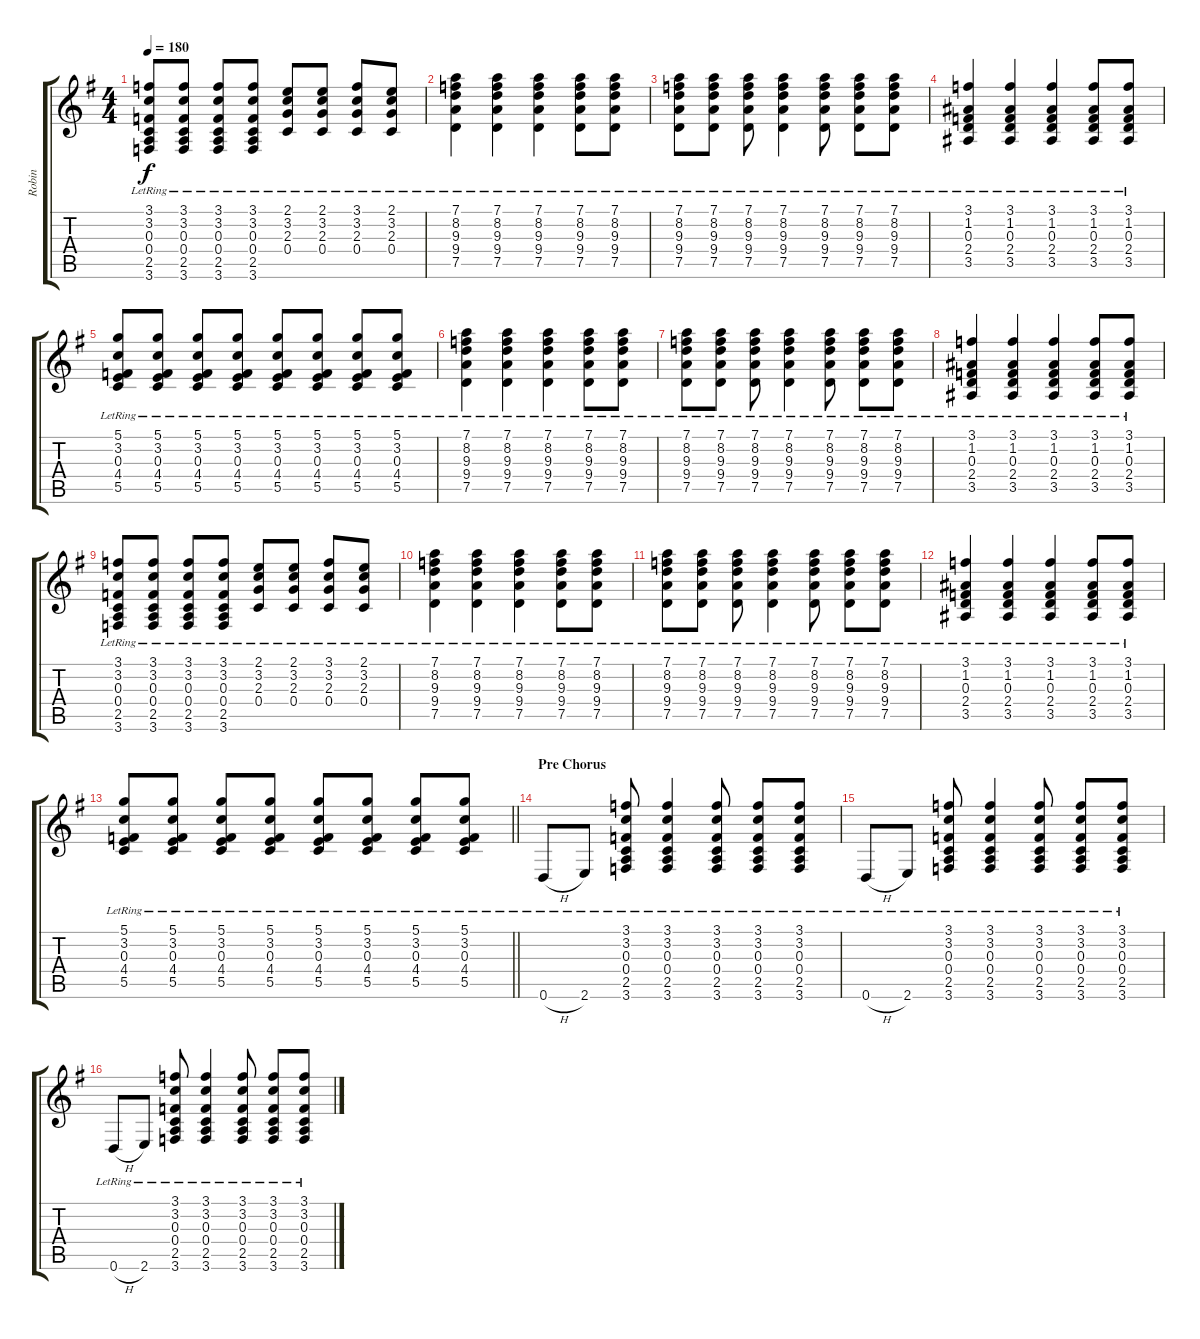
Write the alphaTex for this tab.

\track ("Robin" "Robin") {instrument acousticguitarsteel}
\staff {score tabs}
\tuning (D4 A3 F3 C3 G2 D2) {hide}
\ts (4 4)
\tempo 180
\clef g2
\ks eminor
(3.1{lr} 3.2{lr} 0.3{lr} 0.4{lr} 2.5{lr} 3.6{lr}).8{dy f} (3.1{lr} 3.2{lr} 0.3{lr} 0.4{lr} 2.5{lr} 3.6{lr}).8 (3.1{lr} 3.2{lr} 0.3{lr} 0.4{lr} 2.5{lr} 3.6{lr}).8 (3.1{lr} 3.2{lr} 0.3{lr} 0.4{lr} 2.5{lr} 3.6{lr}).8 (2.1{lr} 3.2{lr} 2.3{lr} 0.4{lr}).8 (2.1{lr} 3.2{lr} 2.3{lr} 0.4{lr}).8 (3.1{lr} 3.2{lr} 2.3{lr} 0.4{lr}).8 (2.1{lr} 3.2{lr} 2.3{lr} 0.4{lr}).8 |
(7.1{lr} 8.2{lr} 9.3{lr} 9.4{lr} 7.5{lr}).4 (7.1{lr} 8.2{lr} 9.3{lr} 9.4{lr} 7.5{lr}).4 (7.1{lr} 8.2{lr} 9.3{lr} 9.4{lr} 7.5{lr}).4 (7.1{lr} 8.2{lr} 9.3{lr} 9.4{lr} 7.5{lr}).8 (7.1{lr} 8.2{lr} 9.3{lr} 9.4{lr} 7.5{lr}).8 |
(7.1{lr} 8.2{lr} 9.3{lr} 9.4{lr} 7.5{lr}).8 (7.1{lr} 8.2{lr} 9.3{lr} 9.4{lr} 7.5{lr}).8 (7.1{lr} 8.2{lr} 9.3{lr} 9.4{lr} 7.5{lr}).8 (7.1{lr} 8.2{lr} 9.3{lr} 9.4{lr} 7.5{lr}).4 (7.1{lr} 8.2{lr} 9.3{lr} 9.4{lr} 7.5{lr}).8 (7.1{lr} 8.2{lr} 9.3{lr} 9.4{lr} 7.5{lr}).8 (7.1{lr} 8.2 9.3 9.4 7.5).8 |
(3.1{lr} 1.2{lr} 0.3{lr} 2.4{lr} 3.5{lr}).4 (3.1{lr} 1.2{lr} 0.3{lr} 2.4{lr} 3.5{lr}).4 (3.1{lr} 1.2{lr} 0.3{lr} 2.4{lr} 3.5{lr}).4 (3.1{lr} 1.2{lr} 0.3{lr} 2.4{lr} 3.5{lr}).8 (3.1{lr} 1.2{lr} 0.3{lr} 2.4{lr} 3.5{lr}).8 |
(5.1{lr} 3.2{lr} 0.3{lr} 4.4{lr} 5.5{lr}).8 (5.1{lr} 3.2{lr} 0.3{lr} 4.4{lr} 5.5{lr}).8 (5.1{lr} 3.2{lr} 0.3{lr} 4.4{lr} 5.5{lr}).8 (5.1{lr} 3.2{lr} 0.3{lr} 4.4{lr} 5.5{lr}).8 (5.1{lr} 3.2{lr} 0.3{lr} 4.4{lr} 5.5).8 (5.1{lr} 3.2{lr} 0.3{lr} 4.4{lr} 5.5).8 (5.1{lr} 3.2{lr} 0.3{lr} 4.4{lr} 5.5).8 (5.1{lr} 3.2{lr} 0.3{lr} 4.4{lr} 5.5).8 |
(7.1{lr} 8.2{lr} 9.3{lr} 9.4{lr} 7.5{lr}).4 (7.1{lr} 8.2{lr} 9.3{lr} 9.4{lr} 7.5{lr}).4 (7.1{lr} 8.2{lr} 9.3{lr} 9.4{lr} 7.5{lr}).4 (7.1{lr} 8.2{lr} 9.3{lr} 9.4{lr} 7.5{lr}).8 (7.1{lr} 8.2{lr} 9.3{lr} 9.4{lr} 7.5{lr}).8 |
(7.1{lr} 8.2{lr} 9.3{lr} 9.4{lr} 7.5{lr}).8 (7.1{lr} 8.2{lr} 9.3{lr} 9.4{lr} 7.5{lr}).8 (7.1{lr} 8.2{lr} 9.3{lr} 9.4{lr} 7.5{lr}).8 (7.1{lr} 8.2{lr} 9.3{lr} 9.4{lr} 7.5{lr}).4 (7.1{lr} 8.2{lr} 9.3{lr} 9.4{lr} 7.5{lr}).8 (7.1{lr} 8.2{lr} 9.3{lr} 9.4{lr} 7.5{lr}).8 (7.1{lr} 8.2 9.3 9.4 7.5).8 |
(3.1{lr} 1.2{lr} 0.3{lr} 2.4{lr} 3.5{lr}).4 (3.1{lr} 1.2{lr} 0.3{lr} 2.4{lr} 3.5{lr}).4 (3.1{lr} 1.2{lr} 0.3{lr} 2.4{lr} 3.5{lr}).4 (3.1{lr} 1.2{lr} 0.3{lr} 2.4{lr} 3.5{lr}).8 (3.1{lr} 1.2{lr} 0.3{lr} 2.4{lr} 3.5{lr}).8 |
(3.1{lr} 3.2{lr} 0.3{lr} 0.4{lr} 2.5{lr} 3.6{lr}).8 (3.1{lr} 3.2{lr} 0.3{lr} 0.4{lr} 2.5{lr} 3.6{lr}).8 (3.1{lr} 3.2{lr} 0.3{lr} 0.4{lr} 2.5{lr} 3.6{lr}).8 (3.1{lr} 3.2{lr} 0.3{lr} 0.4{lr} 2.5{lr} 3.6{lr}).8 (2.1{lr} 3.2{lr} 2.3{lr} 0.4{lr}).8 (2.1{lr} 3.2{lr} 2.3{lr} 0.4{lr}).8 (3.1{lr} 3.2{lr} 2.3{lr} 0.4{lr}).8 (2.1{lr} 3.2{lr} 2.3{lr} 0.4{lr}).8 |
(7.1{lr} 8.2{lr} 9.3{lr} 9.4{lr} 7.5{lr}).4 (7.1{lr} 8.2{lr} 9.3{lr} 9.4{lr} 7.5{lr}).4 (7.1{lr} 8.2{lr} 9.3{lr} 9.4{lr} 7.5{lr}).4 (7.1{lr} 8.2{lr} 9.3{lr} 9.4{lr} 7.5{lr}).8 (7.1{lr} 8.2{lr} 9.3{lr} 9.4{lr} 7.5{lr}).8 |
(7.1{lr} 8.2{lr} 9.3{lr} 9.4{lr} 7.5{lr}).8 (7.1{lr} 8.2{lr} 9.3{lr} 9.4{lr} 7.5{lr}).8 (7.1{lr} 8.2{lr} 9.3{lr} 9.4{lr} 7.5{lr}).8 (7.1{lr} 8.2{lr} 9.3{lr} 9.4{lr} 7.5{lr}).4 (7.1{lr} 8.2{lr} 9.3{lr} 9.4{lr} 7.5{lr}).8 (7.1{lr} 8.2{lr} 9.3{lr} 9.4{lr} 7.5{lr}).8 (7.1{lr} 8.2 9.3 9.4 7.5).8 |
(3.1{lr} 1.2{lr} 0.3{lr} 2.4{lr} 3.5{lr}).4 (3.1{lr} 1.2{lr} 0.3{lr} 2.4{lr} 3.5{lr}).4 (3.1{lr} 1.2{lr} 0.3{lr} 2.4{lr} 3.5{lr}).4 (3.1{lr} 1.2{lr} 0.3{lr} 2.4{lr} 3.5{lr}).8 (3.1{lr} 1.2{lr} 0.3{lr} 2.4{lr} 3.5{lr}).8 |
\barLineRight lightlight
(5.1{lr} 3.2{lr} 0.3{lr} 4.4{lr} 5.5{lr}).8 (5.1{lr} 3.2{lr} 0.3{lr} 4.4{lr} 5.5{lr}).8 (5.1{lr} 3.2{lr} 0.3{lr} 4.4{lr} 5.5{lr}).8 (5.1{lr} 3.2{lr} 0.3{lr} 4.4{lr} 5.5{lr}).8 (5.1{lr} 3.2{lr} 0.3{lr} 4.4{lr} 5.5).8 (5.1{lr} 3.2{lr} 0.3{lr} 4.4{lr} 5.5).8 (5.1{lr} 3.2{lr} 0.3{lr} 4.4{lr} 5.5).8 (5.1{lr} 3.2{lr} 0.3{lr} 4.4{lr} 5.5).8 |
\section ("" "Pre Chorus")
0.6{h lr}.8 2.6{lr}.8 (3.1{lr} 3.2{lr} 0.3{lr} 0.4{lr} 2.5{lr} 3.6{lr}).8 (3.1{lr} 3.2{lr} 0.3{lr} 0.4{lr} 2.5{lr} 3.6{lr}).4 (3.1{lr} 3.2{lr} 0.3{lr} 0.4{lr} 2.5{lr} 3.6{lr}).8 (3.1{lr} 3.2{lr} 0.3{lr} 0.4{lr} 2.5{lr} 3.6{lr}).8 (3.1{lr} 3.2{lr} 0.3{lr} 0.4{lr} 2.5{lr} 3.6{lr}).8 |
0.6{h lr}.8 2.6{lr}.8 (3.1{lr} 3.2{lr} 0.3{lr} 0.4{lr} 2.5{lr} 3.6{lr}).8 (3.1{lr} 3.2{lr} 0.3{lr} 0.4{lr} 2.5{lr} 3.6{lr}).4 (3.1{lr} 3.2{lr} 0.3{lr} 0.4{lr} 2.5{lr} 3.6{lr}).8 (3.1{lr} 3.2{lr} 0.3{lr} 0.4{lr} 2.5{lr} 3.6{lr}).8 (3.1{lr} 3.2{lr} 0.3{lr} 0.4{lr} 2.5{lr} 3.6{lr}).8 |
0.6{h lr}.8 2.6{lr}.8 (3.1{lr} 3.2{lr} 0.3{lr} 0.4{lr} 2.5{lr} 3.6{lr}).8 (3.1{lr} 3.2{lr} 0.3{lr} 0.4{lr} 2.5{lr} 3.6{lr}).4 (3.1{lr} 3.2{lr} 0.3{lr} 0.4{lr} 2.5{lr} 3.6{lr}).8 (3.1{lr} 3.2{lr} 0.3{lr} 0.4{lr} 2.5{lr} 3.6{lr}).8 (3.1{lr} 3.2{lr} 0.3{lr} 0.4{lr} 2.5{lr} 3.6{lr}).8
